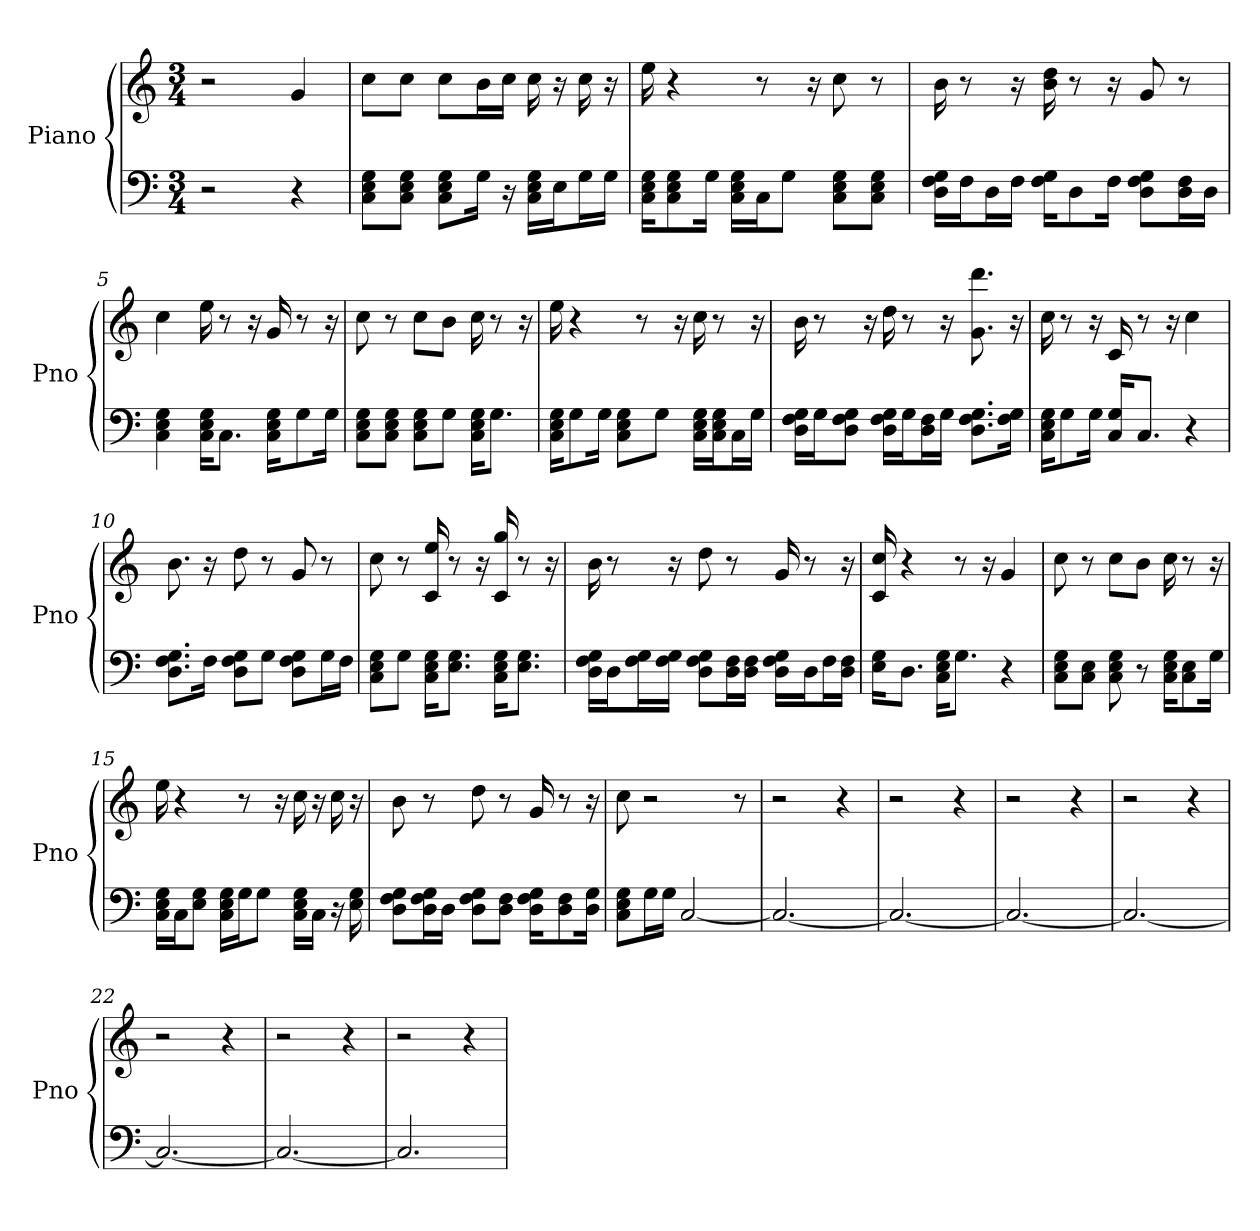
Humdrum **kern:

**kern	**kern
*part1	*part1
*staff2	*staff1
*I"Piano	*
*I'Pno	*
*clefF4	*clefG2
*k[]	*k[]
*C:	*C:
*M3/4	*M3/4
*MM125	*MM125
=1	=1
2r	2r
4r	4g
=2	=2
8C\ 8G\ 8E\L	8cc\L
8C\ 8G\ 8E\J	8cc\J
8E\ 8C\ 8G\L	8cc\L
16G\Jk	16b\L
16r	16cc\JJ
16E\ 16G\ 16C\LL	16cc
16E\J	16r
16G\L	16cc
16G\JJ	16r
=3	=3
16E\ 16C\ 16G\KL	16ee
8E\ 8C\ 8G\	4r
16G\Jk	.
16E\ 16C\ 16G\LL	.
16C\J	8r
8G\J	.
.	16r
8C\ 8E\ 8G\L	8cc
8C\ 8E\ 8G\J	8r
=4	=4
16D\ 16F\ 16G\LL	16b
16F\J	8r
16D\L	.
16F\JJ	16r
16F\ 16G\KL	16dd 16b
8D\	8r
16F\Jk	16r
8F\ 8D\ 8G\L	8g
16F\ 16D\L	8r
16D\JJ	.
=5	=5
4C 4G 4E	4cc
16E\ 16G\ 16C\KL	16ee
8.C\J	8r
.	16r
16E\ 16G\ 16C\KL	16g
8G\	8r
16G\Jk	16r
=6	=6
8G\ 8C\ 8E\L	8cc
8G\ 8C\ 8E\J	8r
8G\ 8C\ 8E\L	8cc\L
8G\J	8b\J
16C\ 16E\ 16G\KL	16cc
8.G\J	8r
.	16r
=7	=7
16E\ 16C\ 16G\KL	16ee
8G\	4r
16G\Jk	.
8E\ 8C\ 8G\L	.
.	8r
8G\J	.
.	16r
16E\ 16G\ 16C\LL	16cc
16E\ 16C\ 16G\J	8r
16C\L	.
16G\JJ	16r
=8	=8
16D\ 16F\ 16G\LL	16b
16G\J	8r
8F\ 8G\ 8D\J	.
.	16r
16F\ 16D\ 16G\LL	16dd
16G\J	8r
16F\ 16D\L	.
16G\JJ	16r
8.F\ 8.G\ 8.D\L	8.ddd 8.g
16F\ 16G\Jk	16r
=9	=9
16C\ 16G\ 16E\KL	16cc
8G\	8r
16G\Jk	16r
16C/ 16G/KL	16c
8.C/J	8r
.	16r
4r	4cc
=10	=10
8.D\ 8.G\ 8.F\L	8.b
16F\Jk	16r
8F\ 8G\ 8D\L	8dd
8G\J	8r
8G\ 8D\ 8F\L	8g
16G\L	8r
16F\JJ	.
=11	=11
8G\ 8E\ 8C\L	8cc
8G\J	8r
16E\ 16G\ 16C\KL	16c 16ee
8.E\ 8.G\J	8r
.	16r
16E\ 16G\ 16C\KL	16c 16gg
8.E\ 8.G\J	8r
.	16r
=12	=12
16D\ 16F\ 16G\LL	16b
16D\J	8r
16F\ 16G\L	.
16F\ 16G\JJ	16r
8D\ 8F\ 8G\L	8dd
16F\ 16D\L	8r
16F\ 16D\JJ	.
16F\ 16D\ 16G\LL	16g
16D\J	8r
16F\L	.
16F\ 16D\JJ	16r
=13	=13
16G\ 16E\KL	16cc 16c
8.D\J	4r
16G\ 16E\ 16C\KL	.
8.G\J	8r
.	16r
4r	4g
=14	=14
8G\ 8E\ 8C\L	8cc
8E\ 8C\J	8r
8G 8E 8C	8cc\L
8r	8b\J
16C\ 16E\ 16G\KL	16cc
8C\ 8E\	8r
16G\Jk	16r
=15	=15
16G\ 16C\ 16E\LL	16ee
16C\J	4r
8G\ 8E\J	.
16G\ 16C\ 16E\LL	.
16G\J	8r
8G\J	.
.	16r
16G\ 16C\ 16E\LL	16cc
16C\JJ	16r
16r	16cc
16E 16G	16r
=16	=16
8D\ 8G\ 8F\L	8b
16D\ 16G\ 16F\L	8r
16D\JJ	.
8F\ 8D\ 8G\L	8dd
8F\ 8D\J	8r
16D\ 16F\ 16G\KL	16g
8F\ 8D\	8r
16G\ 16D\Jk	16r
=17	=17
8C\ 8E\ 8G\L	8cc
16G\L	2r
16G\JJ	.
[2C	.
.	8r
=18	=18
2.C_	2r
.	4r
=19	=19
2.C_	2r
.	4r
=20	=20
2.C_	2r
.	4r
=21	=21
2.C_	2r
.	4r
=22	=22
2.C_	2r
.	4r
=23	=23
2.C_	2r
.	4r
=24	=24
2.C]	2r
.	4r
=	=
*-	*-
